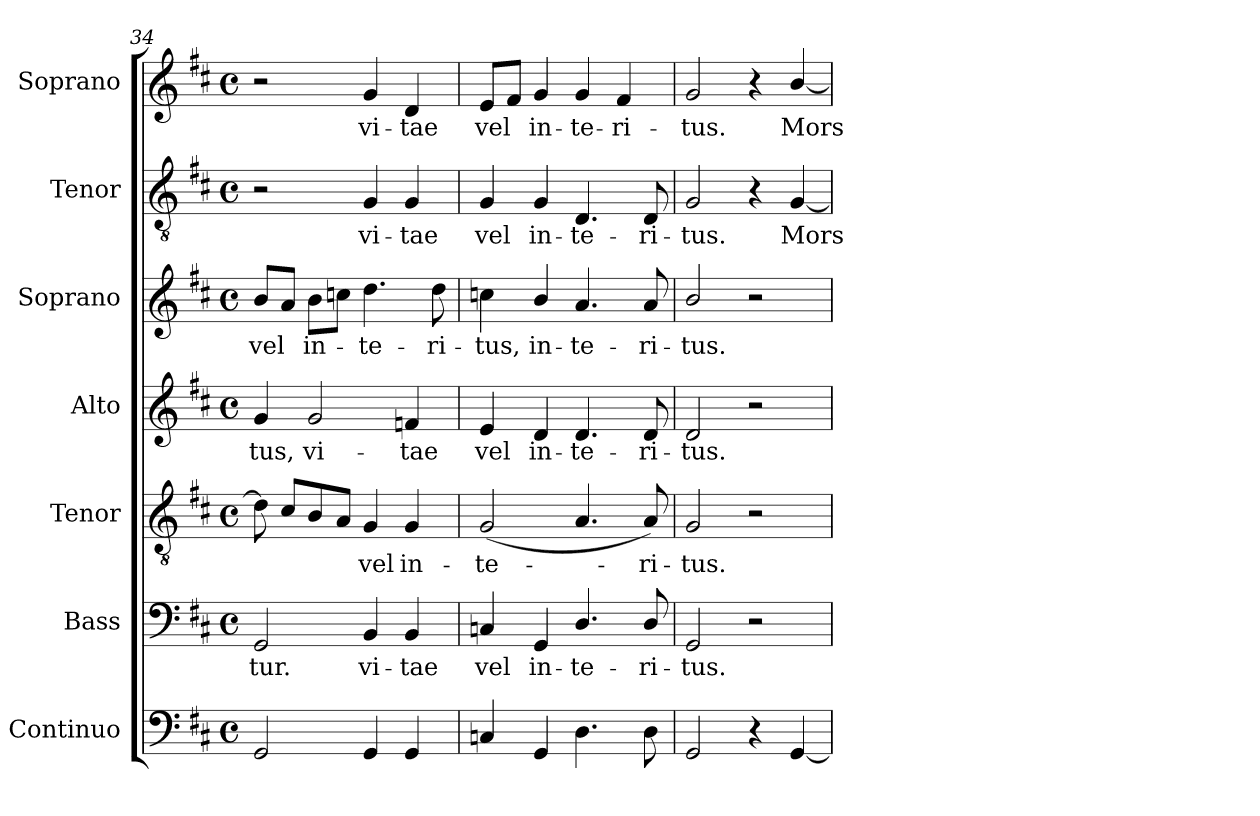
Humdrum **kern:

**kern	**kern	**text	**kern	**text	**kern	**text	**kern	**text	**kern	**text	**kern	**text
*part7	*part6	*part6	*part5	*part5	*part4	*part4	*part3	*part3	*part2	*part2	*part1	*part1
*staff7	*staff6	*staff6	*staff5	*staff5	*staff4	*staff4	*staff3	*staff3	*staff2	*staff2	*staff1	*staff1
*I"Continuo	*I"Bass	*	*I"Tenor	*	*I"Alto	*	*I"Soprano	*	*I"Tenor	*	*I"Soprano	*
*I'Cont.	*I'B.	*	*I'T.	*	*I'A.	*	*I'S.	*	*I'T.	*	*I'S.	*
!!LO:LB:g=z
*clefF4	*clefF4	*	*clefGv2	*	*clefG2	*	*clefG2	*	*clefGv2	*	*clefG2	*
*	*	*	*ITrd7c12	*	*	*	*	*	*ITrd7c12	*	*	*
*k[f#c#]	*k[f#c#]	*	*k[f#c#]	*	*k[f#c#]	*	*k[f#c#]	*	*k[f#c#]	*	*k[f#c#]	*
*D:	*D:	*	*D:	*	*D:	*	*D:	*	*D:	*	*D:	*
*M4/4	*M4/4	*	*M4/4	*	*M4/4	*	*M4/4	*	*M4/4	*	*M4/4	*
*met(c)	*met(c)	*	*met(c)	*	*met(c)	*	*met(c)	*	*met(c)	*	*met(c)	*
=34	=34	=34	=34	=34	=34	=34	=34	=34	=34	=34	=34	=34
!	!	!LO:LY:b:color=#000000	!	!	!	!	!	!	!	!	!	!
!	!	!	!	!	!	!LO:LY:b:color=#000000	!	!	!	!	!	!
!	!	!	!	!	!	!	!	!LO:LY:b:color=#000000	!	!	!	!
2GGi/	2GGi/	-tur.	8Di\]	.	4gi/	-tus,	8bi/L	vel	2r	.	2r	.
.	.	.	8C#i/L	.	.	.	8ai/J	.	.	.	.	.
!	!	!	!	!	!	!LO:LY:b:color=#000000	!	!	!	!	!	!
!	!	!	!	!	!	!	!	!LO:LY:b:color=#000000	!	!	!	!
.	.	.	8BBi/	.	2gi/	vi-	8bi\L	in-	.	.	.	.
.	.	.	8AAi/J	.	.	.	8cci\J	.	.	.	.	.
!	!	!LO:LY:b:color=#000000	!	!	!	!	!	!	!	!	!	!
!	!	!	!	!LO:LY:b:color=#000000	!	!	!	!	!	!	!	!
!	!	!	!	!	!	!	!	!LO:LY:b:color=#000000	!	!	!	!
!	!	!	!	!	!	!	!	!	!	!LO:LY:b:color=#000000	!	!
!	!	!	!	!	!	!	!	!	!	!	!	!LO:LY:b:color=#000000
4GGi/	4BBi/	vi-	4GGi/	vel	.	.	4.ddi\	-te-	4GGi/	vi-	4gi/	vi-
!	!	!LO:LY:b:color=#000000	!	!	!	!	!	!	!	!	!	!
!	!	!	!	!LO:LY:b:color=#000000	!	!	!	!	!	!	!	!
!	!	!	!	!	!	!LO:LY:b:color=#000000	!	!	!	!	!	!
!	!	!	!	!	!	!	!	!	!	!LO:LY:b:color=#000000	!	!
!	!	!	!	!	!	!	!	!	!	!	!	!LO:LY:b:color=#000000
4GGi/	4BBi/	-tae	4GGi/	in-	4fni/	-tae	.	.	4GGi/	-tae	4di/	-tae
!	!	!	!	!	!	!	!	!LO:LY:b:color=#000000	!	!	!	!
.	.	.	.	.	.	.	8ddi\	-ri-	.	.	.	.
=35	=35	=35	=35	=35	=35	=35	=35	=35	=35	=35	=35	=35
!	!	!LO:LY:b:color=#000000	!	!	!	!	!	!	!	!	!	!
!	!	!	!	!LO:LY:b:color=#000000	!	!	!	!	!	!	!	!
!	!	!	!	!	!	!LO:LY:b:color=#000000	!	!	!	!	!	!
!	!	!	!	!	!	!	!	!LO:LY:b:color=#000000	!	!	!	!
!	!	!	!	!	!	!	!	!	!	!LO:LY:b:color=#000000	!	!
!	!	!	!	!	!	!	!	!	!	!	!	!LO:LY:b:color=#000000
4Cni/	4Cni/	vel	(2GGi/	-te-	4ei/	vel	4ccni\	-tus,	4GGi/	vel	8ei/L	vel
.	.	.	.	.	.	.	.	.	.	.	8f#i/J	.
!	!	!LO:LY:b:color=#000000	!	!	!	!	!	!	!	!	!	!
!	!	!	!	!	!	!LO:LY:b:color=#000000	!	!	!	!	!	!
!	!	!	!	!	!	!	!	!LO:LY:b:color=#000000	!	!	!	!
!	!	!	!	!	!	!	!	!	!	!LO:LY:b:color=#000000	!	!
!	!	!	!	!	!	!	!	!	!	!	!	!LO:LY:b:color=#000000
4GGi/	4GGi/	in-	.	.	4di/	in-	4bi/	in-	4GGi/	in-	4gi/	in-
!	!	!LO:LY:b:color=#000000	!	!	!	!	!	!	!	!	!	!
!	!	!	!	!	!	!LO:LY:b:color=#000000	!	!	!	!	!	!
!	!	!	!	!	!	!	!	!LO:LY:b:color=#000000	!	!	!	!
!	!	!	!	!	!	!	!	!	!	!LO:LY:b:color=#000000	!	!
!	!	!	!	!	!	!	!	!	!	!	!	!LO:LY:b:color=#000000
4.Di\	4.Di/	-te-	4.AAi/	.	4.di/	-te-	4.ai/	-te-	4.DDi/	-te-	4gi/	-te-
!	!	!	!	!	!	!	!	!	!	!	!	!LO:LY:b:color=#000000
.	.	.	.	.	.	.	.	.	.	.	4f#i/	-ri-
!	!	!LO:LY:b:color=#000000	!	!	!	!	!	!	!	!	!	!
!	!	!	!	!LO:LY:b:color=#000000	!	!	!	!	!	!	!	!
!	!	!	!	!	!	!LO:LY:b:color=#000000	!	!	!	!	!	!
!	!	!	!	!	!	!	!	!LO:LY:b:color=#000000	!	!	!	!
!	!	!	!	!	!	!	!	!	!	!LO:LY:b:color=#000000	!	!
8Di\	8Di/	-ri-	8AAi/)	-ri-	8di/	-ri-	8ai/	-ri-	8DDi/	-ri-	.	.
=36	=36	=36	=36	=36	=36	=36	=36	=36	=36	=36	=36	=36
!	!	!LO:LY:b:color=#000000	!	!	!	!	!	!	!	!	!	!
!	!	!	!	!LO:LY:b:color=#000000	!	!	!	!	!	!	!	!
!	!	!	!	!	!	!LO:LY:b:color=#000000	!	!	!	!	!	!
!	!	!	!	!	!	!	!	!LO:LY:b:color=#000000	!	!	!	!
!	!	!	!	!	!	!	!	!	!	!LO:LY:b:color=#000000	!	!
!	!	!	!	!	!	!	!	!	!	!	!	!LO:LY:b:color=#000000
2GGi/	2GGi/	-tus.	2GGi/	-tus.	2di/	-tus.	2bi/	-tus.	2GGi/	-tus.	2gi/	-tus.
4r	2r	.	2r	.	2r	.	2r	.	4r	.	4r	.
!	!	!	!	!	!	!	!	!	!	!LO:LY:b:color=#000000	!	!
!	!	!	!	!	!	!	!	!	!	!	!	!LO:LY:b:color=#000000
[<4GGi/	.	.	.	.	.	.	.	.	[<4GGi/	Mors	[<4bi/	Mors
=	=	=	=	=	=	=	=	=	=	=	=	=
*-	*-	*-	*-	*-	*-	*-	*-	*-	*-	*-	*-	*-
